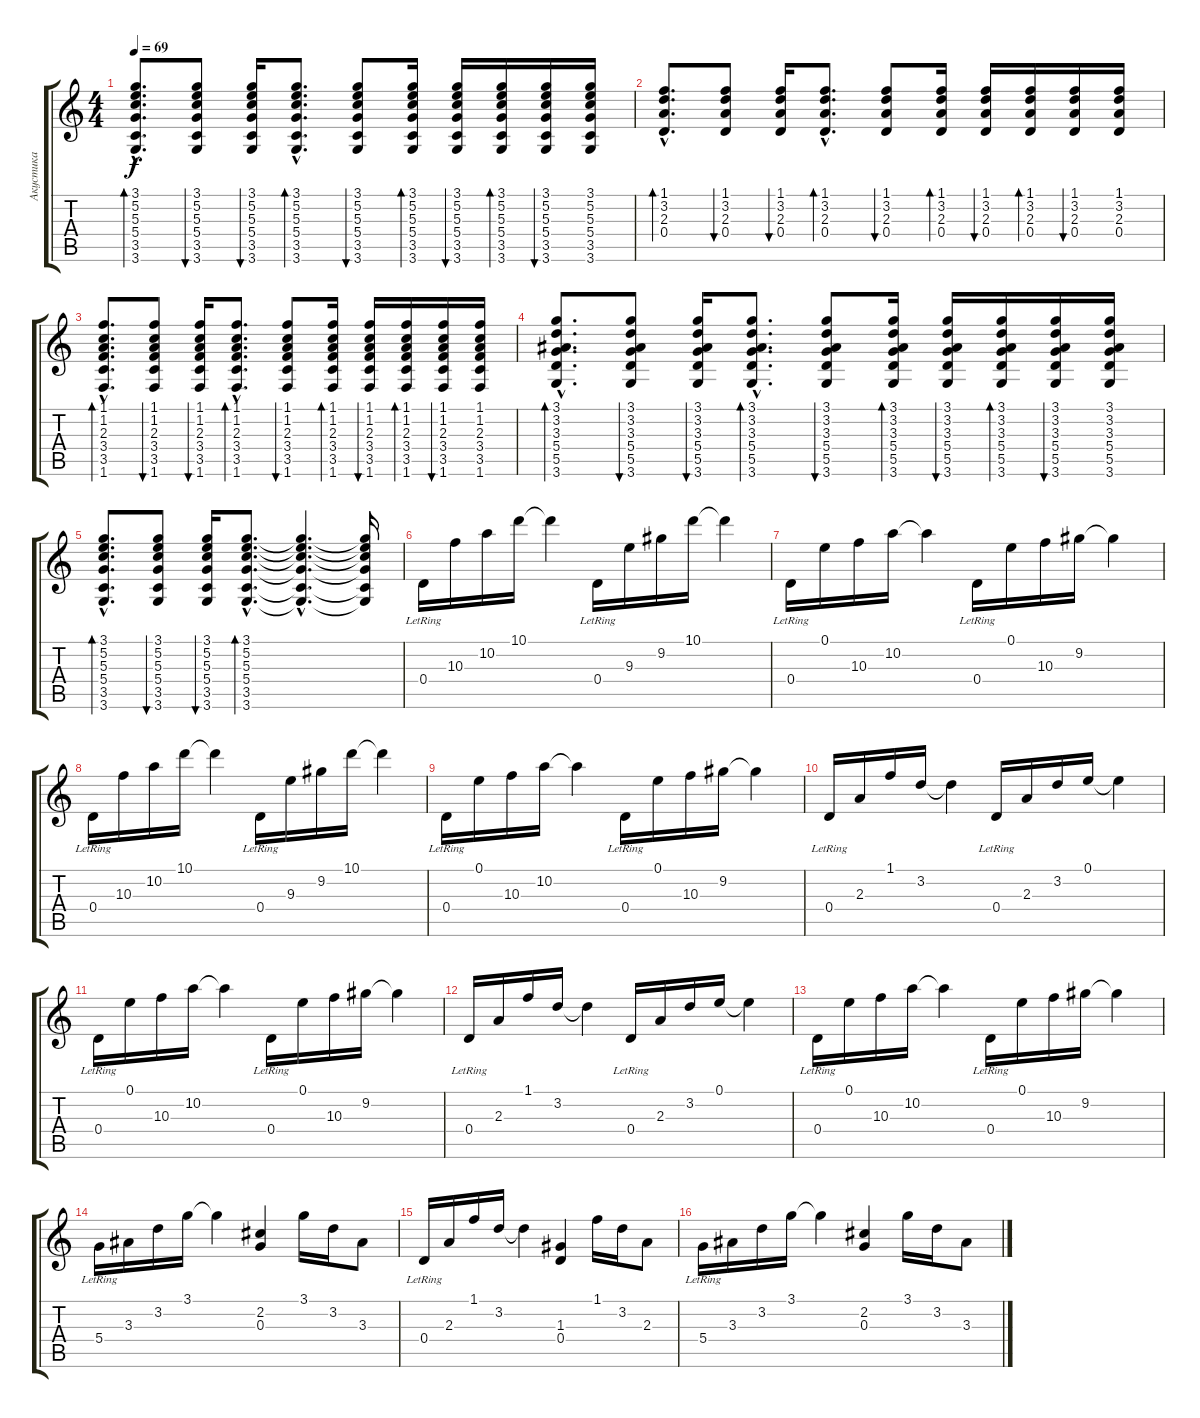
\track ("Акустика" "Акустика") {instrument electricguitarclean}
\staff {score tabs}
\tuning (E4 B3 G3 D3 A2 E2) {hide}
\ts (4 4)
\tempo 69
\clef g2
\ks c
(3.1{hac} 5.2{hac} 5.3{hac} 5.4{hac} 3.5{hac} 3.6{hac}).8{d bd 30 dy f instrument acousticguitarsteel} (3.1 5.2 5.3 5.4 3.5 3.6).8{bu 30} (3.1 5.2 5.3 5.4 3.5 3.6).16{bu 30} (3.1{hac} 5.2{hac} 5.3{hac} 5.4{hac} 3.5{hac} 3.6{hac}).8{d bd 30} (3.1 5.2 5.3 5.4 3.5 3.6).8{bu 30} (3.1 5.2 5.3 5.4 3.5 3.6).16{bd 30} (3.1 5.2 5.3 5.4 3.5 3.6).16{bu 30} (3.1 5.2 5.3 5.4 3.5 3.6).16{bd 30} (3.1 5.2 5.3 5.4 3.5 3.6).16{bu 30} (3.1 5.2 5.3 5.4 3.5 3.6).16 |
(1.1{hac} 3.2{hac} 2.3{hac} 0.4{hac}).8{d bd 30 instrument acousticguitarsteel} (1.1 3.2 2.3 0.4).8{bu 30} (1.1 3.2 2.3 0.4).16{bu 30} (1.1{hac} 3.2{hac} 2.3{hac} 0.4{hac}).8{d bd 30} (1.1 3.2 2.3 0.4).8{bu 30} (1.1 3.2 2.3 0.4).16{bd 30} (1.1 3.2 2.3 0.4).16{bu 30} (1.1 3.2 2.3 0.4).16{bd 30} (1.1 3.2 2.3 0.4).16{bu 30} (1.1 3.2 2.3 0.4).16 |
(1.1{hac} 1.2{hac} 2.3{hac} 3.4{hac} 3.5{hac} 1.6{hac}).8{d bd 30 instrument acousticguitarsteel} (1.1 1.2 2.3 3.4 3.5 1.6).8{bu 30} (1.1 1.2 2.3 3.4 3.5 1.6).16{bu 30} (1.1{hac} 1.2{hac} 2.3{hac} 3.4{hac} 3.5{hac} 1.6{hac}).8{d bd 30} (1.1 1.2 2.3 3.4 3.5 1.6).8{bu 30} (1.1 1.2 2.3 3.4 3.5 1.6).16{bd 30} (1.1 1.2 2.3 3.4 3.5 1.6).16{bu 30} (1.1 1.2 2.3 3.4 3.5 1.6).16{bd 30} (1.1 1.2 2.3 3.4 3.5 1.6).16{bu 30} (1.1 1.2 2.3 3.4 3.5 1.6).16 |
(3.1{hac} 3.2{hac} 3.3{hac} 5.4{hac} 5.5{hac} 3.6{hac}).8{d bd 30 instrument acousticguitarsteel} (3.1 3.2 3.3 5.4 5.5 3.6).8{bu 30} (3.1 3.2 3.3 5.4 5.5 3.6).16{bu 30} (3.1{hac} 3.2{hac} 3.3{hac} 5.4{hac} 5.5{hac} 3.6{hac}).8{d bd 30} (3.1 3.2 3.3 5.4 5.5 3.6).8{bu 30} (3.1 3.2 3.3 5.4 5.5 3.6).16{bd 30} (3.1 3.2 3.3 5.4 5.5 3.6).16{bu 30} (3.1 3.2 3.3 5.4 5.5 3.6).16{bd 30} (3.1 3.2 3.3 5.4 5.5 3.6).16{bu 30} (3.1 3.2 3.3 5.4 5.5 3.6).16 |
(3.1{hac} 5.2{hac} 5.3{hac} 5.4{hac} 3.5{hac} 3.6{hac}).8{d bd 30 instrument acousticguitarsteel} (3.1 5.2 5.3 5.4 3.5 3.6).8{bu 30} (3.1 5.2 5.3 5.4 3.5 3.6).16{bu 30} (3.1{hac} 5.2{hac} 5.3{hac} 5.4{hac} 3.5{hac} 3.6{hac}).8{d bd 30} (3.1{hac t} 5.2{hac t} 5.3{hac t} 5.4{hac t} 3.5{hac t} 3.6{hac t}).4{d} (3.1{t} 5.2{t} 5.3{t} 5.4{t} 3.5{t} 3.6{t}).16 |
0.4{lr}.16 10.3.16 10.2.16 10.1.16 10.1{t}.4 0.4{lr}.16 9.3.16 9.2.16 10.1.16 10.1{t}.4 |
0.4{lr}.16 0.1.16 10.3.16 10.2.16 10.2{t}.4 0.4{lr}.16 0.1.16 10.3.16 9.2.16 9.2{t}.4 |
0.4{lr}.16 10.3.16 10.2.16 10.1.16 10.1{t}.4 0.4{lr}.16 9.3.16 9.2.16 10.1.16 10.1{t}.4 |
0.4{lr}.16 0.1.16 10.3.16 10.2.16 10.2{t}.4 0.4{lr}.16 0.1.16 10.3.16 9.2.16 9.2{t}.4 |
0.4{lr}.16 2.3.16 1.1.16 3.2.16 3.2{t}.4 0.4{lr}.16 2.3.16 3.2.16 0.1.16 0.1{t}.4 |
0.4{lr}.16 0.1.16 10.3.16 10.2.16 10.2{t}.4 0.4{lr}.16 0.1.16 10.3.16 9.2.16 9.2{t}.4 |
0.4{lr}.16 2.3.16 1.1.16 3.2.16 3.2{t}.4 0.4{lr}.16 2.3.16 3.2.16 0.1.16 0.1{t}.4 |
0.4{lr}.16 0.1.16 10.3.16 10.2.16 10.2{t}.4 0.4{lr}.16 0.1.16 10.3.16 9.2.16 9.2{t}.4 |
5.4{lr}.16 3.3.16 3.2.16 3.1.16 3.1{t}.4 (2.2 0.3).4 3.1.16 3.2.16 3.3.8 |
0.4{lr}.16 2.3.16 1.1.16 3.2.16 3.2{t}.4 (1.3 0.4).4 1.1.16 3.2.16 2.3.8 |
5.4{lr}.16 3.3.16 3.2.16 3.1.16 3.1{t}.4 (2.2 0.3).4 3.1.16 3.2.16 3.3.8
